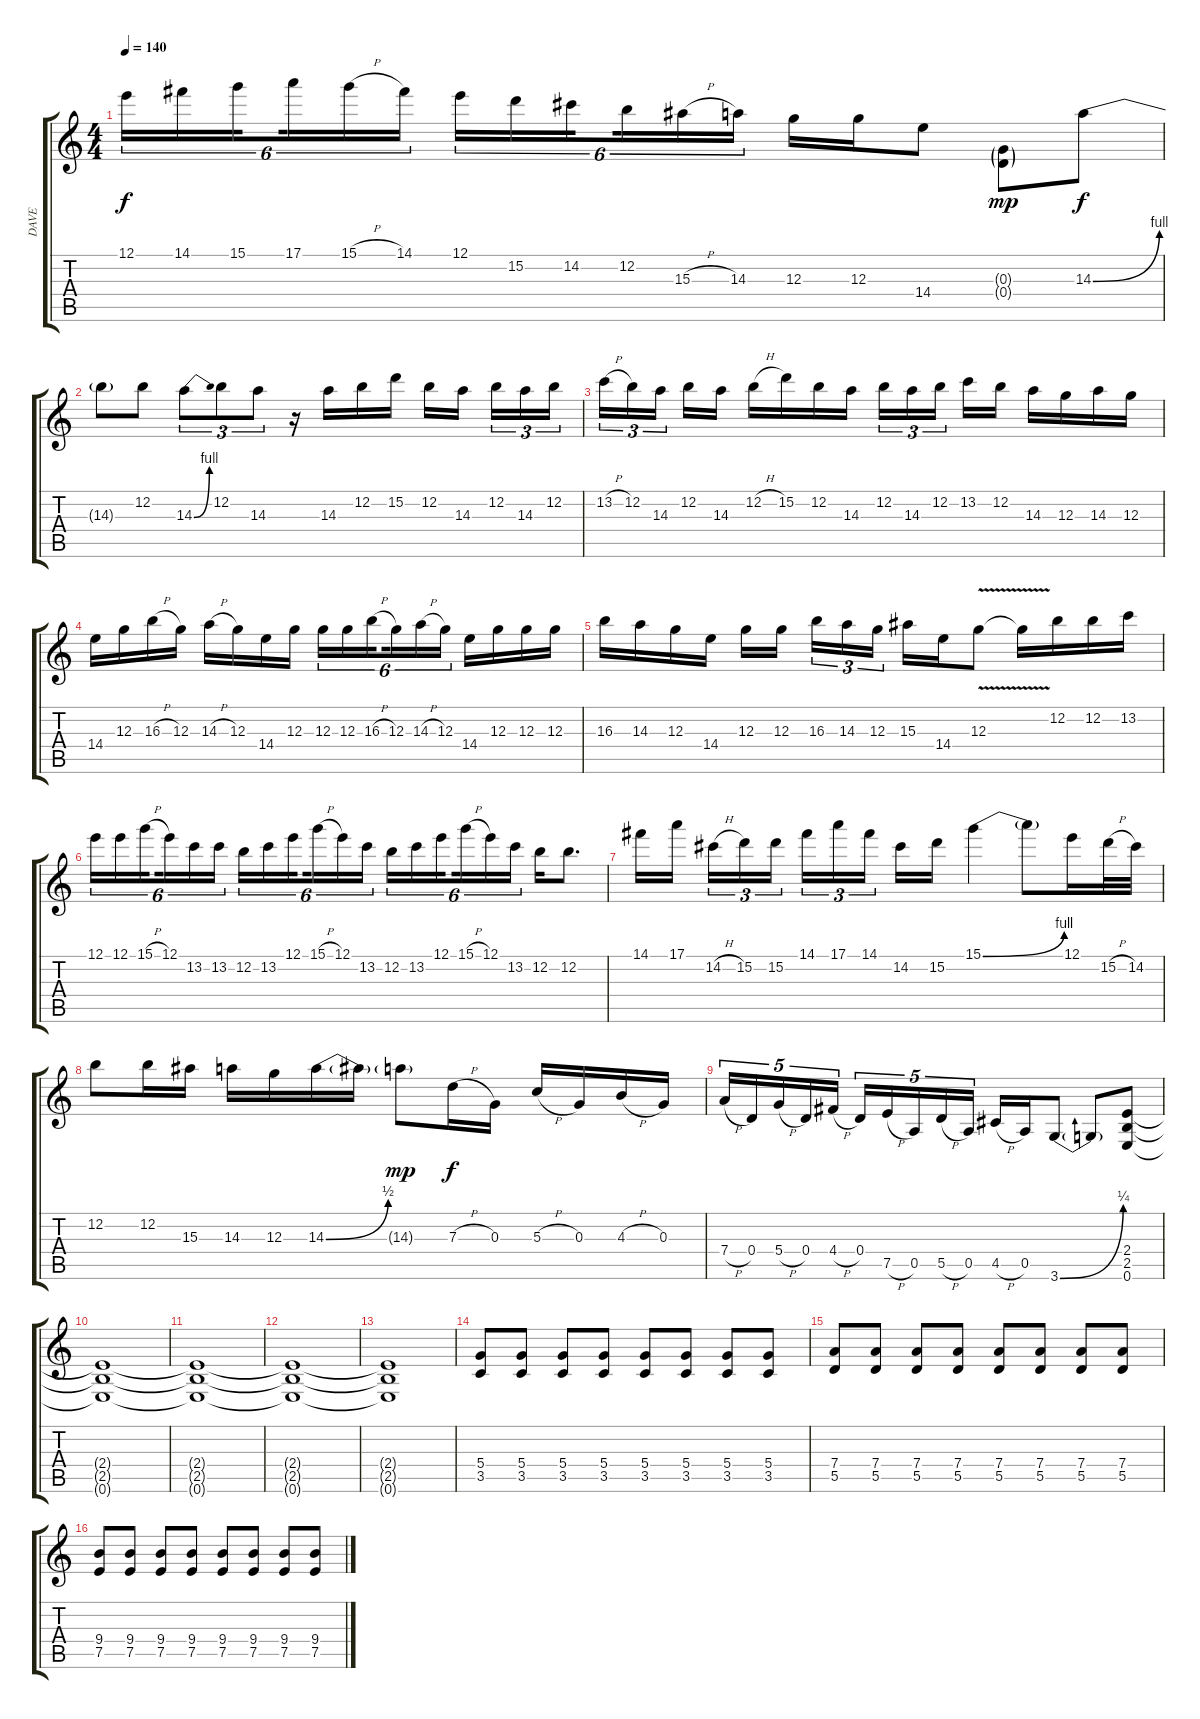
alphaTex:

\track ("DAVE" "DAVE") {instrument overdrivenguitar}
\staff {score tabs}
\tuning (E4 B3 G3 D3 A2 E2) {hide}
\ts (4 4)
\tempo 140
\clef g2
\ks c
12.1.16{tu (6 4) dy f} 14.1.16{tu (6 4)} 15.1.16{tu (6 4) beam splitsecondary} 17.1.16{tu (6 4)} 15.1{h}.16{tu (6 4)} 14.1.16{tu (6 4)} 12.1.16{tu (6 4)} 15.2.16{tu (6 4)} 14.2.16{tu (6 4) beam splitsecondary} 12.2.16{tu (6 4)} 15.3{h}.16{tu (6 4)} 14.3.16{tu (6 4)} 12.3.16 12.3.16 14.4.8 (0.3{g} 0.4{g}).8{dy mp} 14.3{be (bend 0 0 60 4)}.8{dy f} |
14.3{t}.8 12.2.8 14.3{be (bend 0 0 60 4)}.8{tu (3 2)} 12.2.8{tu (3 2)} 14.3.8{tu (3 2)} r.16 14.3.16 12.2.16 15.2.16 12.2.16 14.3.16{beam splitsecondary} 12.2.16{tu (3 2)} 14.3.16{tu (3 2)} 12.2.16{tu (3 2)} |
13.2{h}.16{tu (3 2)} 12.2.16{tu (3 2)} 14.3.16{tu (3 2) beam splitsecondary} 12.2.16 14.3.16 12.2{h}.16 15.2.16 12.2.16 14.3.16 12.2.16{tu (3 2)} 14.3.16{tu (3 2)} 12.2.16{tu (3 2) beam splitsecondary} 13.2.16 12.2.16 14.3.16 12.3.16 14.3.16 12.3.16 |
14.4.16 12.3.16 16.3{h}.16 12.3.16 14.3{h}.16 12.3.16 14.4.16 12.3.16 12.3.16{tu (6 4)} 12.3.16{tu (6 4)} 16.3{h}.16{tu (6 4) beam splitsecondary} 12.3.16{tu (6 4)} 14.3{h}.16{tu (6 4)} 12.3.16{tu (6 4)} 14.4.16 12.3.16 12.3.16 12.3.16 |
16.3.16 14.3.16 12.3.16 14.4.16 12.3.16 12.3.16{beam splitsecondary} 16.3.16{tu (3 2)} 14.3.16{tu (3 2)} 12.3.16{tu (3 2)} 15.3.16 14.4.16 12.3{v}.8 12.3{t}.16 12.2.16 12.2.16 13.2.16 |
12.1.16{tu (6 4)} 12.1.16{tu (6 4)} 15.1{h}.16{tu (6 4) beam splitsecondary} 12.1.16{tu (6 4)} 13.2.16{tu (6 4)} 13.2.16{tu (6 4)} 12.2.16{tu (6 4)} 13.2.16{tu (6 4)} 12.1.16{tu (6 4) beam splitsecondary} 15.1{h}.16{tu (6 4)} 12.1.16{tu (6 4)} 13.2.16{tu (6 4)} 12.2.16{tu (6 4)} 13.2.16{tu (6 4)} 12.1.16{tu (6 4) beam splitsecondary} 15.1{h}.16{tu (6 4)} 12.1.16{tu (6 4)} 13.2.16{tu (6 4)} 12.2.16 12.2.8{d} |
14.1.16 17.1.16{beam splitsecondary} 14.2{h}.16{tu (3 2)} 15.2.16{tu (3 2)} 15.2.16{tu (3 2)} 14.1.16{tu (3 2)} 17.1.16{tu (3 2)} 14.1.16{tu (3 2) beam splitsecondary} 14.2.16 15.2.16 15.1{be (bend 0 0 60 4)}.4 15.1{t}.8 12.1.16 15.2{h}.32 14.2.32 |
12.2.8 12.2.16 15.3.16 14.3.16 12.3.16 14.3{be (bend 0 0 60 2)}.16 14.3{t}.16 14.3{g}.8{dy mp} 7.3{h}.16{dy f} 0.3.16 5.3{h}.16 0.3.16 4.3{h}.16 0.3.16 |
7.4{h}.16{tu (5 4)} 0.4.16{tu (5 4)} 5.4{h}.16{tu (5 4)} 0.4.16{tu (5 4)} 4.4{h}.16{tu (5 4)} 0.4.16{tu (5 4)} 7.5{h}.16{tu (5 4)} 0.5.16{tu (5 4)} 5.5{h}.16{tu (5 4)} 0.5.16{tu (5 4)} 4.5{h}.16 0.5.16 3.6{be (bend 0 0 60 1)}.8 3.6{t}.8 (2.4 2.5 0.6).8 |
(2.4{t} 2.5{t} 0.6{t}).1 |
(2.4{t} 2.5{t} 0.6{t}).1 |
(2.4{t} 2.5{t} 0.6{t}).1 |
(2.4{t} 2.5{t} 0.6{t}).1 |
(5.4 3.5).8{volume 13} (5.4 3.5).8 (5.4 3.5).8 (5.4 3.5).8 (5.4 3.5).8 (5.4 3.5).8 (5.4 3.5).8 (5.4 3.5).8 |
(7.4 5.5).8 (7.4 5.5).8 (7.4 5.5).8 (7.4 5.5).8 (7.4 5.5).8 (7.4 5.5).8 (7.4 5.5).8 (7.4 5.5).8 |
(9.4 7.5).8 (9.4 7.5).8 (9.4 7.5).8 (9.4 7.5).8 (9.4 7.5).8 (9.4 7.5).8 (9.4 7.5).8 (9.4 7.5).8
